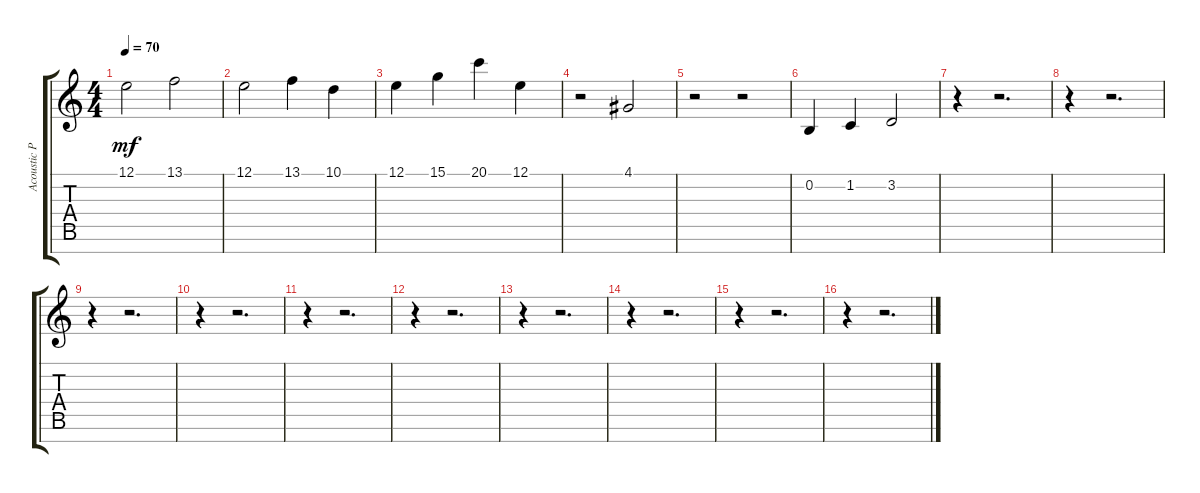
\track ("Acoustic Piano (Staff 1)" "Acoustic P") {instrument acousticgrandpiano}
\staff {score tabs}
\tuning (E4 B3 G3 D3 A2 E2 B1) {hide}
\ts (4 4)
\tempo 70
\clef g2
\ks c
12.1.2{dy mf instrument acousticgrandpiano} 13.1.2 |
12.1.2 13.1.4 10.1.4 |
12.1.4 15.1.4 20.1.4 12.1.4 |
r.2 4.1.2 |
r.2 r.2 |
0.2.4 1.2.4 3.2.2 |
r.4 r.2{d} |
r.4 r.2{d} |
r.4 r.2{d} |
r.4 r.2{d} |
r.4 r.2{d} |
r.4 r.2{d} |
r.4 r.2{d} |
r.4 r.2{d} |
r.4 r.2{d} |
r.4 r.2{d}
